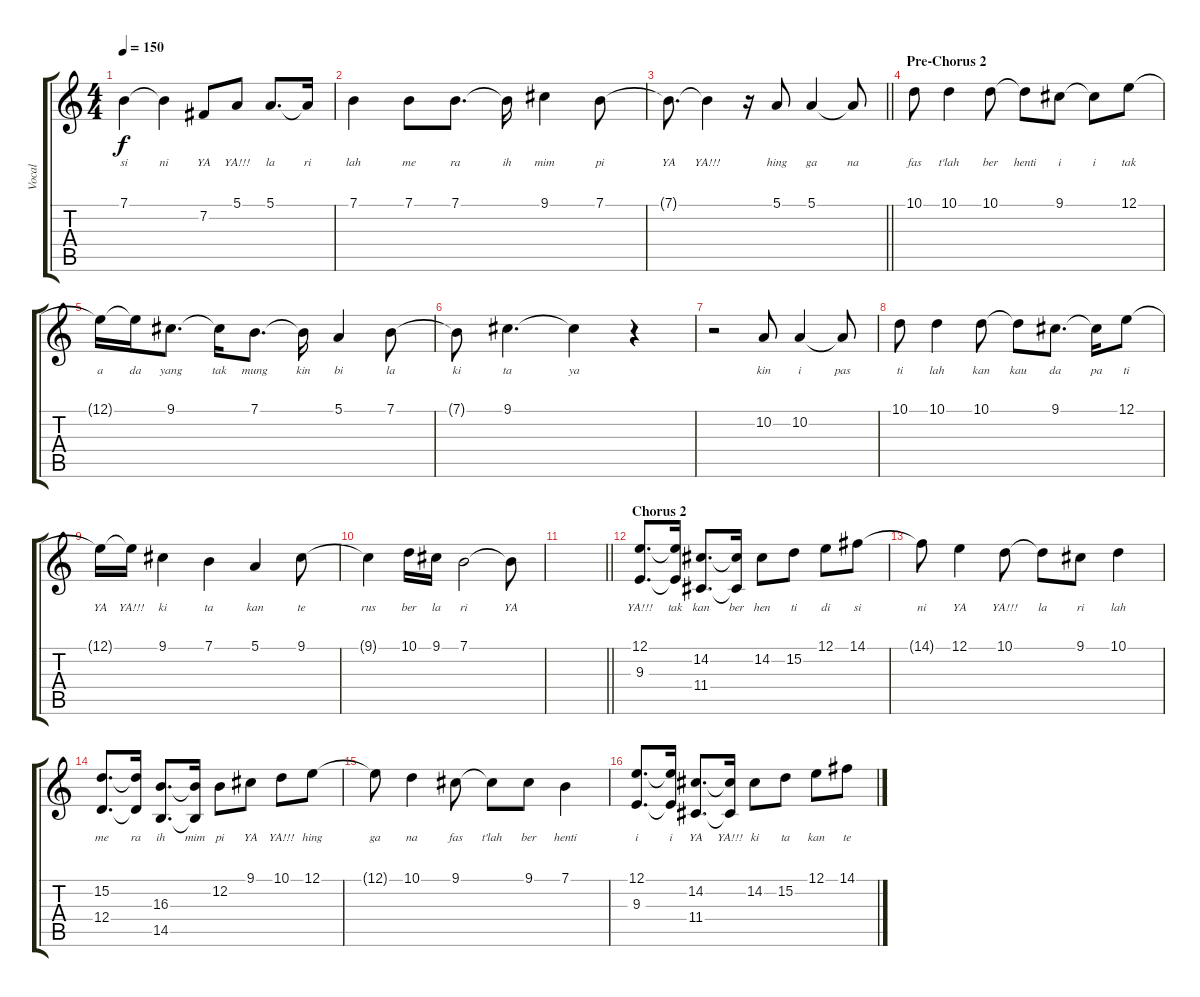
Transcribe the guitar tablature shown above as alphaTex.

\track ("Vocal" "Vocal") {instrument lead2sawtooth}
\staff {score tabs}
\tuning (E4 B3 G3 D3 A2 E2) {hide}
\ts (4 4)
\tempo 150
\clef g2
\ks c
7.1.4{lyrics (0 "si") lyrics (1 "") lyrics (2 "") lyrics (3 "") lyrics (4 "") dy f} 7.1{t}.4{lyrics (0 "ni") lyrics (1 "") lyrics (2 "") lyrics (3 "") lyrics (4 "")} 7.2.8{lyrics (0 "YA") lyrics (1 "") lyrics (2 "") lyrics (3 "") lyrics (4 "")} 5.1.8{lyrics (0 "YA!!!") lyrics (1 "") lyrics (2 "") lyrics (3 "") lyrics (4 "")} 5.1.8{d lyrics (0 "la") lyrics (1 "") lyrics (2 "") lyrics (3 "") lyrics (4 "")} 5.1{t}.16{lyrics (0 "ri") lyrics (1 "") lyrics (2 "") lyrics (3 "") lyrics (4 "")} |
7.1.4{lyrics (0 "lah") lyrics (1 "") lyrics (2 "") lyrics (3 "") lyrics (4 "")} 7.1.8{lyrics (0 "me") lyrics (1 "") lyrics (2 "") lyrics (3 "") lyrics (4 "")} 7.1.8{d lyrics (0 "ra") lyrics (1 "") lyrics (2 "") lyrics (3 "") lyrics (4 "")} 7.1{t}.16{lyrics (0 "ih") lyrics (1 "") lyrics (2 "") lyrics (3 "") lyrics (4 "")} 9.1.4{lyrics (0 "mim") lyrics (1 "") lyrics (2 "") lyrics (3 "") lyrics (4 "")} 7.1.8{lyrics (0 "pi") lyrics (1 "") lyrics (2 "") lyrics (3 "") lyrics (4 "")} |
\barLineRight lightlight
7.1{t}.8{d lyrics (0 "YA") lyrics (1 "") lyrics (2 "") lyrics (3 "") lyrics (4 "")} 7.1{t}.4{lyrics (0 "YA!!!") lyrics (1 "") lyrics (2 "") lyrics (3 "") lyrics (4 "")} r.16 5.1.8{lyrics (0 "hing") lyrics (1 "") lyrics (2 "") lyrics (3 "") lyrics (4 "")} 5.1.4{lyrics (0 "ga") lyrics (1 "") lyrics (2 "") lyrics (3 "") lyrics (4 "")} 5.1{t}.8{lyrics (0 "na") lyrics (1 "") lyrics (2 "") lyrics (3 "") lyrics (4 "")} |
\section ("" "Pre-Chorus 2")
10.1.8{lyrics (0 "fas") lyrics (1 "") lyrics (2 "") lyrics (3 "") lyrics (4 "")} 10.1.4{lyrics (0 "t'lah") lyrics (1 "") lyrics (2 "") lyrics (3 "") lyrics (4 "")} 10.1.8{lyrics (0 "ber") lyrics (1 "") lyrics (2 "") lyrics (3 "") lyrics (4 "")} 10.1{t}.8{lyrics (0 "henti") lyrics (1 "") lyrics (2 "") lyrics (3 "") lyrics (4 "")} 9.1.8{lyrics (0 "i") lyrics (1 "") lyrics (2 "") lyrics (3 "") lyrics (4 "")} 9.1{t}.8{lyrics (0 "i") lyrics (1 "") lyrics (2 "") lyrics (3 "") lyrics (4 "")} 12.1.8{lyrics (0 "tak") lyrics (1 "") lyrics (2 "") lyrics (3 "") lyrics (4 "")} |
12.1{t}.16{lyrics (0 "a") lyrics (1 "") lyrics (2 "") lyrics (3 "") lyrics (4 "")} 12.1{t}.16{lyrics (0 "da") lyrics (1 "") lyrics (2 "") lyrics (3 "") lyrics (4 "")} 9.1.8{d lyrics (0 "yang") lyrics (1 "") lyrics (2 "") lyrics (3 "") lyrics (4 "")} 9.1{t}.16{lyrics (0 "tak") lyrics (1 "") lyrics (2 "") lyrics (3 "") lyrics (4 "")} 7.1.8{d lyrics (0 "mung") lyrics (1 "") lyrics (2 "") lyrics (3 "") lyrics (4 "")} 7.1{t}.16{lyrics (0 "kin") lyrics (1 "") lyrics (2 "") lyrics (3 "") lyrics (4 "")} 5.1.4{lyrics (0 "bi") lyrics (1 "") lyrics (2 "") lyrics (3 "") lyrics (4 "")} 7.1.8{lyrics (0 "la") lyrics (1 "") lyrics (2 "") lyrics (3 "") lyrics (4 "")} |
7.1{t}.8{lyrics (0 "ki") lyrics (1 "") lyrics (2 "") lyrics (3 "") lyrics (4 "")} 9.1.4{d lyrics (0 "ta") lyrics (1 "") lyrics (2 "") lyrics (3 "") lyrics (4 "")} 9.1{t}.4{lyrics (0 "ya") lyrics (1 "") lyrics (2 "") lyrics (3 "") lyrics (4 "")} r.4 |
r.2 10.2.8{lyrics (0 "kin") lyrics (1 "") lyrics (2 "") lyrics (3 "") lyrics (4 "")} 10.2.4{lyrics (0 "i") lyrics (1 "") lyrics (2 "") lyrics (3 "") lyrics (4 "")} 10.2{t}.8{lyrics (0 "pas") lyrics (1 "") lyrics (2 "") lyrics (3 "") lyrics (4 "")} |
10.1.8{lyrics (0 "ti") lyrics (1 "") lyrics (2 "") lyrics (3 "") lyrics (4 "")} 10.1.4{lyrics (0 "lah") lyrics (1 "") lyrics (2 "") lyrics (3 "") lyrics (4 "")} 10.1.8{lyrics (0 "kan") lyrics (1 "") lyrics (2 "") lyrics (3 "") lyrics (4 "")} 10.1{t}.8{lyrics (0 "kau") lyrics (1 "") lyrics (2 "") lyrics (3 "") lyrics (4 "")} 9.1.8{d lyrics (0 "da") lyrics (1 "") lyrics (2 "") lyrics (3 "") lyrics (4 "")} 9.1{t}.16{lyrics (0 "pa") lyrics (1 "") lyrics (2 "") lyrics (3 "") lyrics (4 "")} 12.1.8{lyrics (0 "ti") lyrics (1 "") lyrics (2 "") lyrics (3 "") lyrics (4 "")} |
12.1{t}.16{lyrics (0 "YA") lyrics (1 "") lyrics (2 "") lyrics (3 "") lyrics (4 "")} 12.1{t}.16{lyrics (0 "YA!!!") lyrics (1 "") lyrics (2 "") lyrics (3 "") lyrics (4 "")} 9.1.4{lyrics (0 "ki") lyrics (1 "") lyrics (2 "") lyrics (3 "") lyrics (4 "")} 7.1.4{lyrics (0 "ta") lyrics (1 "") lyrics (2 "") lyrics (3 "") lyrics (4 "")} 5.1.4{lyrics (0 "kan") lyrics (1 "") lyrics (2 "") lyrics (3 "") lyrics (4 "")} 9.1.8{lyrics (0 "te") lyrics (1 "") lyrics (2 "") lyrics (3 "") lyrics (4 "")} |
9.1{t}.4{lyrics (0 "rus") lyrics (1 "") lyrics (2 "") lyrics (3 "") lyrics (4 "")} 10.1.16{lyrics (0 "ber") lyrics (1 "") lyrics (2 "") lyrics (3 "") lyrics (4 "")} 9.1.16{lyrics (0 "la") lyrics (1 "") lyrics (2 "") lyrics (3 "") lyrics (4 "")} 7.1.2{lyrics (0 "ri") lyrics (1 "") lyrics (2 "") lyrics (3 "") lyrics (4 "")} 7.1{t}.8{lyrics (0 "YA") lyrics (1 "") lyrics (2 "") lyrics (3 "") lyrics (4 "")} |
\barLineRight lightlight
|
\section ("" "Chorus 2")
(12.1 9.3).8{d lyrics (0 "YA!!!") lyrics (1 "") lyrics (2 "") lyrics (3 "") lyrics (4 "")} (12.1{t} 9.3{t}).16{lyrics (0 "tak") lyrics (1 "") lyrics (2 "") lyrics (3 "") lyrics (4 "")} (14.2 11.4).8{d lyrics (0 "kan") lyrics (1 "") lyrics (2 "") lyrics (3 "") lyrics (4 "")} (14.2{t} 11.4{t}).16{lyrics (0 "ber") lyrics (1 "") lyrics (2 "") lyrics (3 "") lyrics (4 "")} 14.2.8{lyrics (0 "hen") lyrics (1 "") lyrics (2 "") lyrics (3 "") lyrics (4 "")} 15.2.8{lyrics (0 "ti") lyrics (1 "") lyrics (2 "") lyrics (3 "") lyrics (4 "")} 12.1.8{lyrics (0 "di") lyrics (1 "") lyrics (2 "") lyrics (3 "") lyrics (4 "")} 14.1.8{lyrics (0 "si") lyrics (1 "") lyrics (2 "") lyrics (3 "") lyrics (4 "")} |
14.1{t}.8{lyrics (0 "ni") lyrics (1 "") lyrics (2 "") lyrics (3 "") lyrics (4 "")} 12.1.4{lyrics (0 "YA") lyrics (1 "") lyrics (2 "") lyrics (3 "") lyrics (4 "")} 10.1.8{lyrics (0 "YA!!!") lyrics (1 "") lyrics (2 "") lyrics (3 "") lyrics (4 "")} 10.1{t}.8{lyrics (0 "la") lyrics (1 "") lyrics (2 "") lyrics (3 "") lyrics (4 "")} 9.1.8{lyrics (0 "ri") lyrics (1 "") lyrics (2 "") lyrics (3 "") lyrics (4 "")} 10.1.4{lyrics (0 "lah") lyrics (1 "") lyrics (2 "") lyrics (3 "") lyrics (4 "")} |
(15.2 12.4).8{d lyrics (0 "me") lyrics (1 "") lyrics (2 "") lyrics (3 "") lyrics (4 "")} (15.2{t} 12.4{t}).16{lyrics (0 "ra") lyrics (1 "") lyrics (2 "") lyrics (3 "") lyrics (4 "")} (16.3 14.5).8{d lyrics (0 "ih") lyrics (1 "") lyrics (2 "") lyrics (3 "") lyrics (4 "")} (16.3{t} 14.5{t}).16{lyrics (0 "mim") lyrics (1 "") lyrics (2 "") lyrics (3 "") lyrics (4 "")} 12.2.8{lyrics (0 "pi") lyrics (1 "") lyrics (2 "") lyrics (3 "") lyrics (4 "")} 9.1.8{lyrics (0 "YA") lyrics (1 "") lyrics (2 "") lyrics (3 "") lyrics (4 "")} 10.1.8{lyrics (0 "YA!!!") lyrics (1 "") lyrics (2 "") lyrics (3 "") lyrics (4 "")} 12.1.8{lyrics (0 "hing") lyrics (1 "") lyrics (2 "") lyrics (3 "") lyrics (4 "")} |
12.1{t}.8{lyrics (0 "ga") lyrics (1 "") lyrics (2 "") lyrics (3 "") lyrics (4 "")} 10.1.4{lyrics (0 "na") lyrics (1 "") lyrics (2 "") lyrics (3 "") lyrics (4 "")} 9.1.8{lyrics (0 "fas") lyrics (1 "") lyrics (2 "") lyrics (3 "") lyrics (4 "")} 9.1{t}.8{lyrics (0 "t'lah") lyrics (1 "") lyrics (2 "") lyrics (3 "") lyrics (4 "")} 9.1.8{lyrics (0 "ber") lyrics (1 "") lyrics (2 "") lyrics (3 "") lyrics (4 "")} 7.1.4{lyrics (0 "henti") lyrics (1 "") lyrics (2 "") lyrics (3 "") lyrics (4 "")} |
(12.1 9.3).8{d lyrics (0 "i") lyrics (1 "") lyrics (2 "") lyrics (3 "") lyrics (4 "")} (12.1{t} 9.3{t}).16{lyrics (0 "i") lyrics (1 "") lyrics (2 "") lyrics (3 "") lyrics (4 "")} (14.2 11.4).8{d lyrics (0 "YA") lyrics (1 "") lyrics (2 "") lyrics (3 "") lyrics (4 "")} (14.2{t} 11.4{t}).16{lyrics (0 "YA!!!") lyrics (1 "") lyrics (2 "") lyrics (3 "") lyrics (4 "")} 14.2.8{lyrics (0 "ki") lyrics (1 "") lyrics (2 "") lyrics (3 "") lyrics (4 "")} 15.2.8{lyrics (0 "ta") lyrics (1 "") lyrics (2 "") lyrics (3 "") lyrics (4 "")} 12.1.8{lyrics (0 "kan") lyrics (1 "") lyrics (2 "") lyrics (3 "") lyrics (4 "")} 14.1.8{lyrics (0 "te") lyrics (1 "") lyrics (2 "") lyrics (3 "") lyrics (4 "")}
